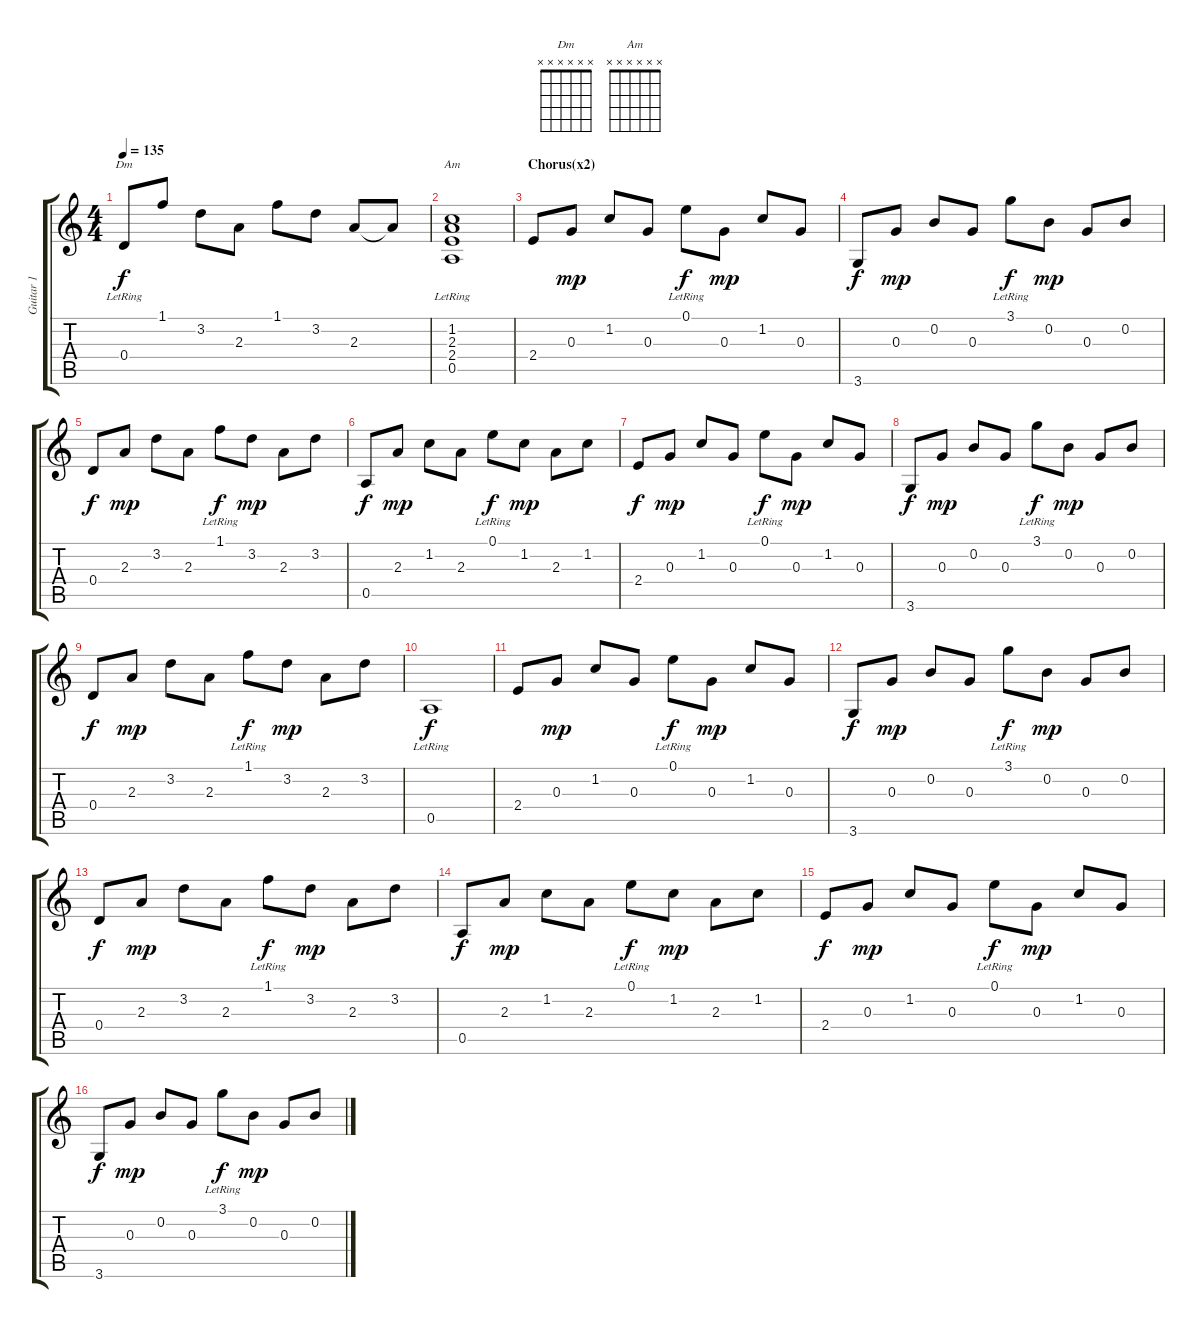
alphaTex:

\track ("Guitar 1" "Guitar 1") {instrument acousticguitarnylon}
\staff {score tabs}
\tuning (E4 B3 G3 D3 A2 E2) {hide}
\chord ("Dm" x x x x x x)
\chord ("Am" x x x x x x)
\ts (4 4)
\tempo 135
\clef g2
\ks c
0.4{lr}.8{ch "Dm" dy f} 1.1.8 3.2.8 2.3.8 1.1.8 3.2.8 2.3.8 2.3{t}.8 |
(1.2 2.3 2.4 0.5{lr}).1{ch "Am"} |
\section ("" "Chorus(x2)")
2.4.8 0.3.8{dy mp} 1.2.8 0.3.8 0.1{lr}.8{dy f} 0.3.8{dy mp} 1.2.8 0.3.8 |
3.6.8{dy f} 0.3.8{dy mp} 0.2.8 0.3.8 3.1{lr}.8{dy f} 0.2.8{dy mp} 0.3.8 0.2.8 |
0.4.8{dy f} 2.3.8{dy mp} 3.2.8 2.3.8 1.1{lr}.8{dy f} 3.2.8{dy mp} 2.3.8 3.2.8 |
0.5.8{dy f} 2.3.8{dy mp} 1.2.8 2.3.8 0.1{lr}.8{dy f} 1.2.8{dy mp} 2.3.8 1.2.8 |
2.4.8{dy f} 0.3.8{dy mp} 1.2.8 0.3.8 0.1{lr}.8{dy f} 0.3.8{dy mp} 1.2.8 0.3.8 |
3.6.8{dy f} 0.3.8{dy mp} 0.2.8 0.3.8 3.1{lr}.8{dy f} 0.2.8{dy mp} 0.3.8 0.2.8 |
0.4.8{dy f} 2.3.8{dy mp} 3.2.8 2.3.8 1.1{lr}.8{dy f} 3.2.8{dy mp} 2.3.8 3.2.8 |
0.5{lr}.1{dy f} |
2.4.8 0.3.8{dy mp} 1.2.8 0.3.8 0.1{lr}.8{dy f} 0.3.8{dy mp} 1.2.8 0.3.8 |
3.6.8{dy f} 0.3.8{dy mp} 0.2.8 0.3.8 3.1{lr}.8{dy f} 0.2.8{dy mp} 0.3.8 0.2.8 |
0.4.8{dy f} 2.3.8{dy mp} 3.2.8 2.3.8 1.1{lr}.8{dy f} 3.2.8{dy mp} 2.3.8 3.2.8 |
0.5.8{dy f} 2.3.8{dy mp} 1.2.8 2.3.8 0.1{lr}.8{dy f} 1.2.8{dy mp} 2.3.8 1.2.8 |
2.4.8{dy f} 0.3.8{dy mp} 1.2.8 0.3.8 0.1{lr}.8{dy f} 0.3.8{dy mp} 1.2.8 0.3.8 |
3.6.8{dy f} 0.3.8{dy mp} 0.2.8 0.3.8 3.1{lr}.8{dy f} 0.2.8{dy mp} 0.3.8 0.2.8
